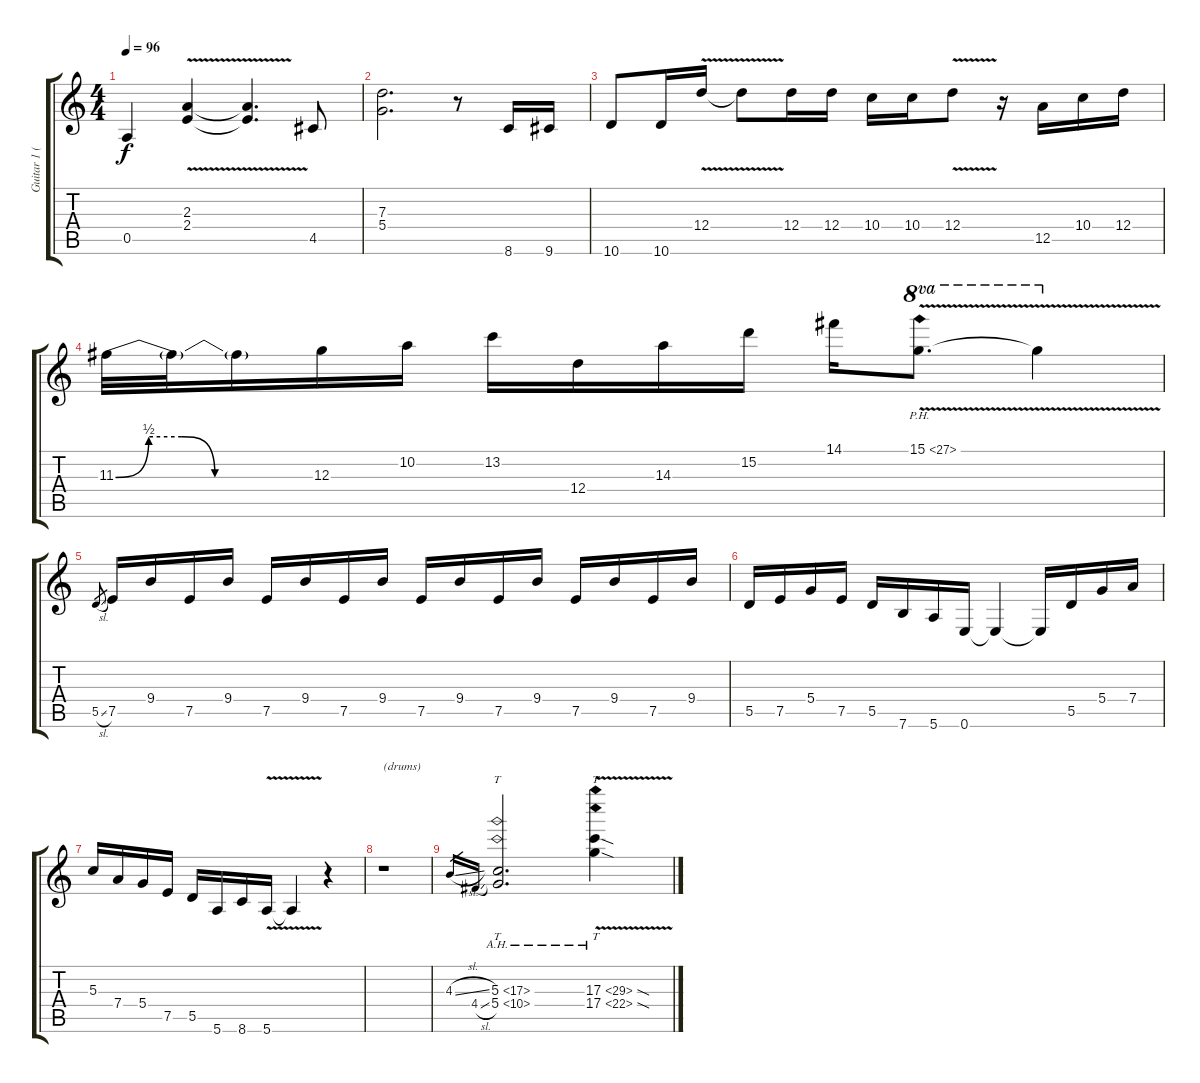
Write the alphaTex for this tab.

\track ("Guitar 1 (Lead)" "Guitar 1 (") {instrument distortionguitar}
\staff {score tabs}
\tuning (E4 B3 G3 D3 A2 E2) {hide}
\ts (4 4)
\tempo 96
\clef g2
\ks c
0.5.4{dy f} (2.3 2.4{v}).4 (2.3{t} 2.4{t}).4{d} 4.5.8 |
(7.3 5.4).2{d} r.8 8.6.16 9.6.16 |
10.6.8 10.6.16 12.4{v}.16 12.4{t}.8 12.4.16 12.4.16 10.4.16 10.4.16 12.4{v}.8 r.16 12.5.16 10.4.16 12.4.16 |
11.3{be (custom 0 0 10 2 20 2 30 0 60 0)}.32 11.3{t}.32 11.3{t}.16 12.3.16 10.2.16 13.2.16 12.4.16 14.3.16 15.2.16 14.1.16 15.1{ph 12 v}.8{d ot 8va} 15.1{t}.4{ot 8va} |
5.5{sl}.8{gr} 7.5.16 9.4.16 7.5.16 9.4.16 7.5.16 9.4.16 7.5.16 9.4.16 7.5.16 9.4.16 7.5.16 9.4.16 7.5.16 9.4.16 7.5.16 9.4.16 |
5.5.16 7.5.16 5.4.16 7.5.16 5.5.16 7.6.16 5.6.16 0.6.16 0.6{t}.4 0.6{t}.16 5.5.16 5.4.16 7.4.16 |
5.3.16 7.4.16 5.4.16 7.5.16 5.5.16 5.6.16 8.6.16 5.6{v}.16 5.6{t}.4 r.4 |
r.1{txt "(drums)"} |
4.3{sl}.16{gr} 4.4{sl}.16{gr} (5.3{ah 12} 5.4{ah 5}).2{tt d} (17.3{ah 12 v sod} 17.4{ah 5 sod}).4{tt}
